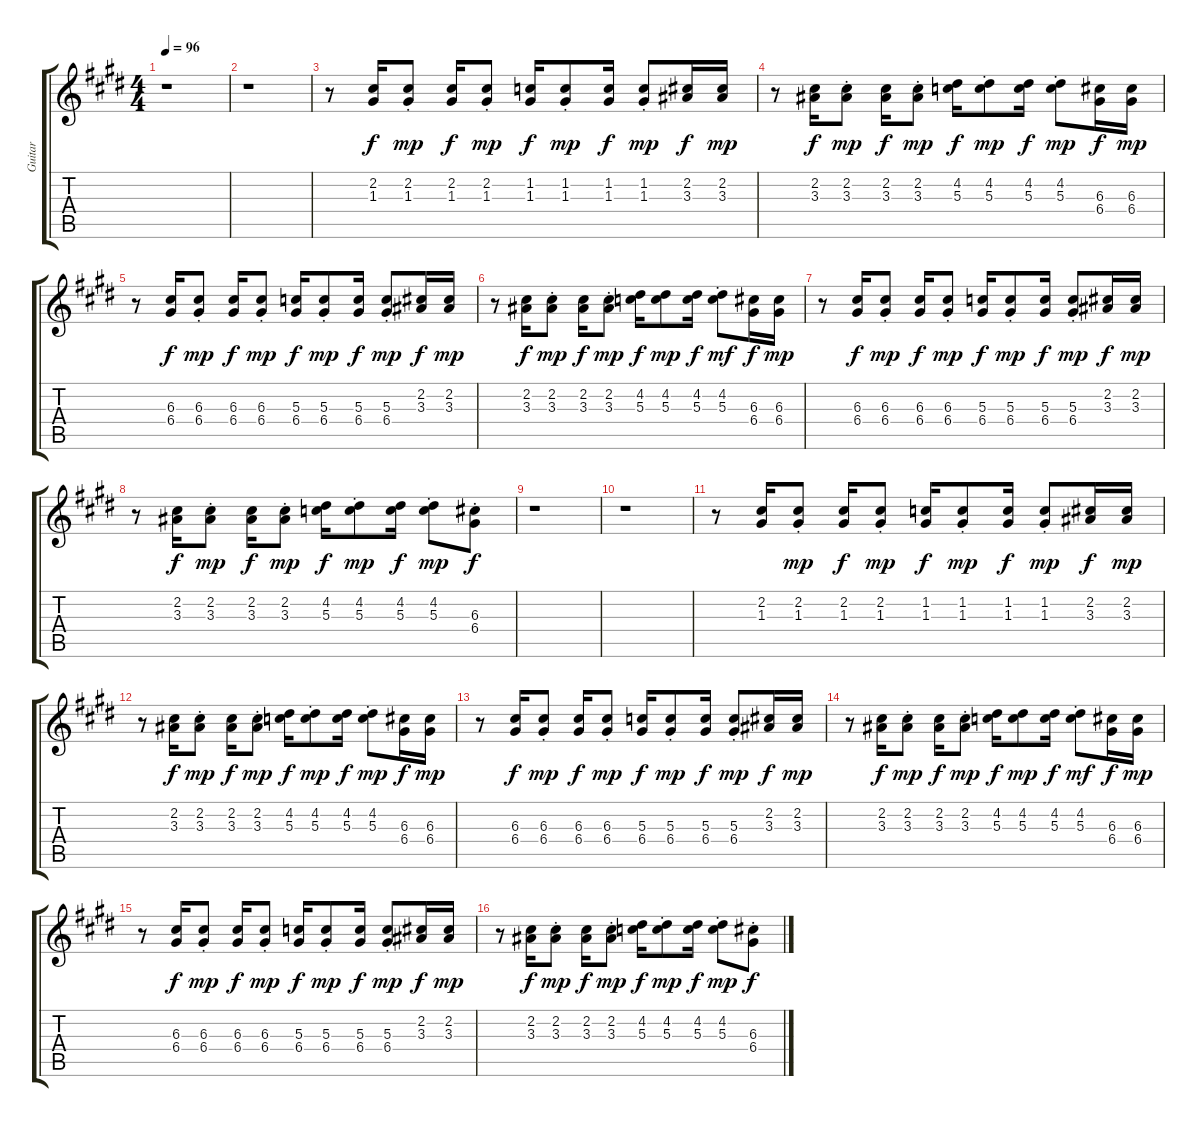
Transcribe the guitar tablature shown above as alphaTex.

\track ("Guitar" "Guitar") {instrument electricguitarmuted}
\staff {score tabs}
\tuning (E4 B3 G3 D3 A2 E2) {hide}
\ts (4 4)
\tempo 96
\clef g2
\ks e
r.1{dy f} |
r.1 |
r.8 (2.2 1.3).16 (2.2{st} 1.3{st}).8{dy mp} (2.2 1.3).16{dy f} (2.2{st} 1.3{st}).8{dy mp} (1.2 1.3).16{dy f} (1.2{st} 1.3{st}).8{dy mp} (1.2 1.3).16{dy f} (1.2{st} 1.3{st}).8{dy mp} (2.2 3.3).16{dy f} (2.2 3.3).16{dy mp} |
r.8 (2.2 3.3).16{dy f} (2.2{st} 3.3{st}).8{dy mp} (2.2 3.3).16{dy f} (2.2{st} 3.3{st}).8{dy mp} (4.2 5.3).16{dy f} (4.2{st} 5.3{st}).8{dy mp} (4.2 5.3).16{dy f} (4.2{st} 5.3{st}).8{dy mp} (6.3 6.4).16{dy f} (6.3 6.4).16{dy mp} |
r.8 (6.3 6.4).16{dy f} (6.3{st} 6.4{st}).8{dy mp} (6.3 6.4).16{dy f} (6.3{st} 6.4{st}).8{dy mp} (5.3 6.4).16{dy f} (5.3{st} 6.4{st}).8{dy mp} (5.3 6.4).16{dy f} (5.3{st} 6.4{st}).8{dy mp} (2.2 3.3).16{dy f} (2.2 3.3).16{dy mp} |
r.8 (2.2 3.3).16{dy f} (2.2{st} 3.3{st}).8{dy mp} (2.2 3.3).16{dy f} (2.2{st} 3.3{st}).8{dy mp} (4.2 5.3).16{dy f} (4.2 5.3).8{dy mp} (4.2 5.3).16{dy f} (4.2{st} 5.3{st}).8{dy mf} (6.3 6.4).16{dy f} (6.3 6.4).16{dy mp} |
r.8 (6.3 6.4).16{dy f} (6.3{st} 6.4{st}).8{dy mp} (6.3 6.4).16{dy f} (6.3{st} 6.4{st}).8{dy mp} (5.3 6.4).16{dy f} (5.3{st} 6.4{st}).8{dy mp} (5.3 6.4).16{dy f} (5.3{st} 6.4{st}).8{dy mp} (2.2 3.3).16{dy f} (2.2 3.3).16{dy mp} |
r.8 (2.2 3.3).16{dy f} (2.2{st} 3.3{st}).8{dy mp} (2.2 3.3).16{dy f} (2.2{st} 3.3{st}).8{dy mp} (4.2 5.3).16{dy f} (4.2{st} 5.3{st}).8{dy mp} (4.2 5.3).16{dy f} (4.2{st} 5.3{st}).8{dy mp} (6.3{st} 6.4{st}).8{dy f} |
r.1 |
r.1 |
r.8 (2.2 1.3).16 (2.2{st} 1.3{st}).8{dy mp} (2.2 1.3).16{dy f} (2.2{st} 1.3{st}).8{dy mp} (1.2 1.3).16{dy f} (1.2{st} 1.3{st}).8{dy mp} (1.2 1.3).16{dy f} (1.2{st} 1.3{st}).8{dy mp} (2.2 3.3).16{dy f} (2.2 3.3).16{dy mp} |
r.8 (2.2 3.3).16{dy f} (2.2{st} 3.3{st}).8{dy mp} (2.2 3.3).16{dy f} (2.2{st} 3.3{st}).8{dy mp} (4.2 5.3).16{dy f} (4.2{st} 5.3{st}).8{dy mp} (4.2 5.3).16{dy f} (4.2{st} 5.3{st}).8{dy mp} (6.3 6.4).16{dy f} (6.3 6.4).16{dy mp} |
r.8 (6.3 6.4).16{dy f} (6.3{st} 6.4{st}).8{dy mp} (6.3 6.4).16{dy f} (6.3{st} 6.4{st}).8{dy mp} (5.3 6.4).16{dy f} (5.3{st} 6.4{st}).8{dy mp} (5.3 6.4).16{dy f} (5.3{st} 6.4{st}).8{dy mp} (2.2 3.3).16{dy f} (2.2 3.3).16{dy mp} |
r.8 (2.2 3.3).16{dy f} (2.2{st} 3.3{st}).8{dy mp} (2.2 3.3).16{dy f} (2.2{st} 3.3{st}).8{dy mp} (4.2 5.3).16{dy f} (4.2 5.3).8{dy mp} (4.2 5.3).16{dy f} (4.2{st} 5.3{st}).8{dy mf} (6.3 6.4).16{dy f} (6.3 6.4).16{dy mp} |
r.8 (6.3 6.4).16{dy f} (6.3{st} 6.4{st}).8{dy mp} (6.3 6.4).16{dy f} (6.3{st} 6.4{st}).8{dy mp} (5.3 6.4).16{dy f} (5.3{st} 6.4{st}).8{dy mp} (5.3 6.4).16{dy f} (5.3{st} 6.4{st}).8{dy mp} (2.2 3.3).16{dy f} (2.2 3.3).16{dy mp} |
r.8 (2.2 3.3).16{dy f} (2.2{st} 3.3{st}).8{dy mp} (2.2 3.3).16{dy f} (2.2{st} 3.3{st}).8{dy mp} (4.2 5.3).16{dy f} (4.2{st} 5.3{st}).8{dy mp} (4.2 5.3).16{dy f} (4.2{st} 5.3{st}).8{dy mp} (6.3{st} 6.4{st}).8{dy f}
